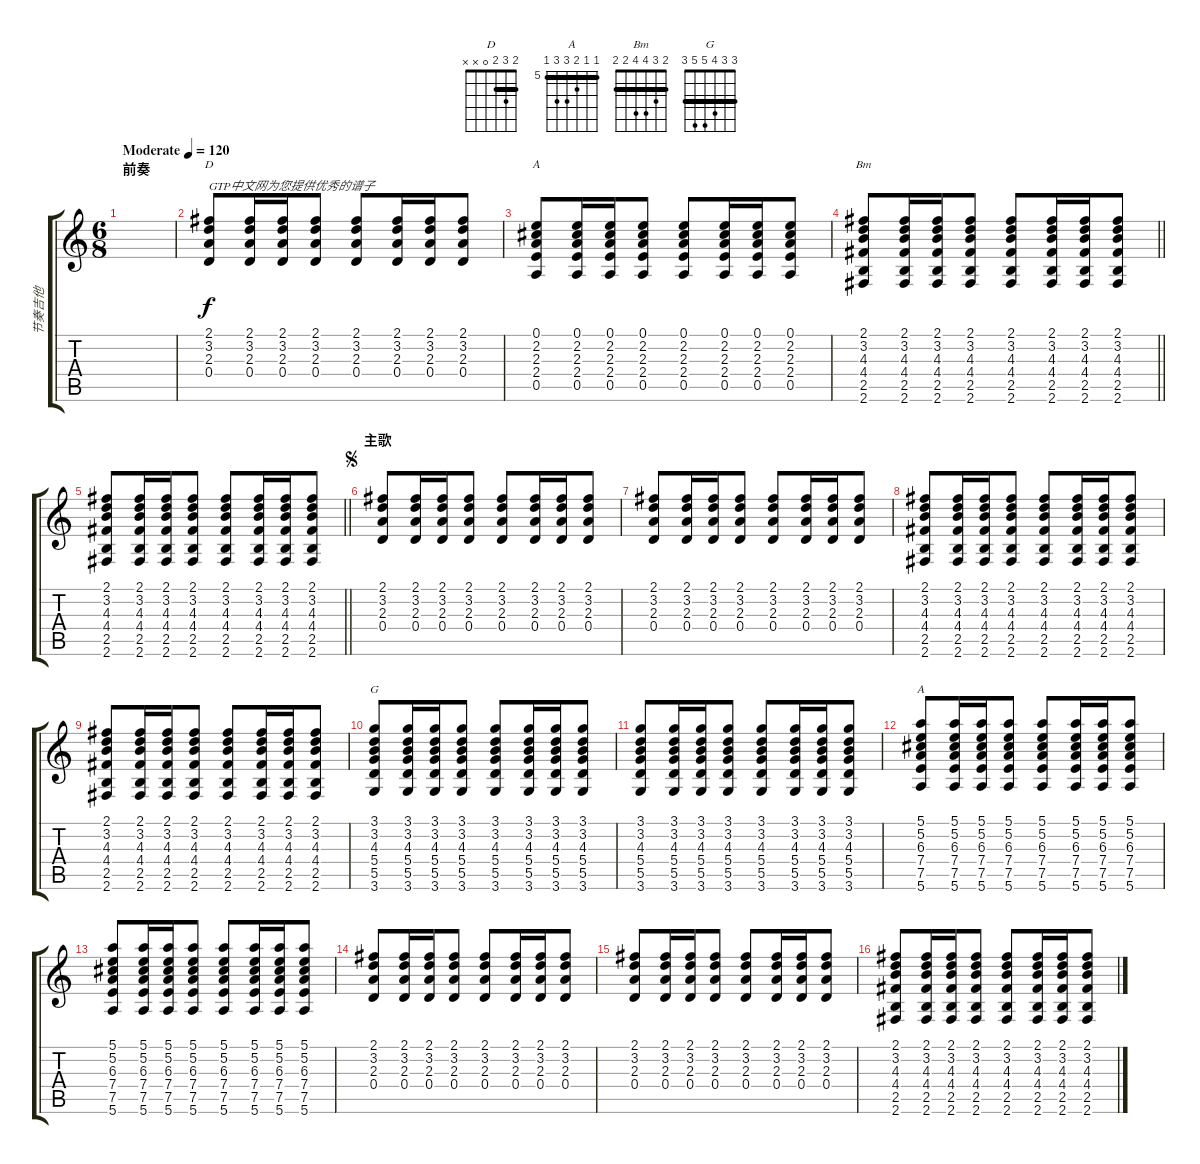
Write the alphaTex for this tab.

\track ("节奏吉他 " "节奏吉他 ") {instrument acousticguitarsteel}
\staff {score tabs}
\tuning (E4 B3 G3 D3 A2 E2) {hide}
\chord ("D" 2 3 2 0 x x) {barre 2}
\chord ("A" 0 2 2 2 0 x)
\chord ("Bm" 2 3 4 4 2 2) {barre 2}
\chord ("G" 3 3 4 5 5 3) {barre 3}
\chord ("A" 5 5 6 7 7 5) {firstfret 5 barre 5}
\ts (6 8)
\section ("" "前奏")
\tempo (120 "Moderate")
\clef g2
\ks c
|
(2.1 3.2 2.3 0.4).8{ch "D" txt "GTP中文网为您提供优秀的谱子"} (2.1 3.2 2.3 0.4).16 (2.1 3.2 2.3 0.4).16 (2.1 3.2 2.3 0.4).8 (2.1 3.2 2.3 0.4).8 (2.1 3.2 2.3 0.4).16 (2.1 3.2 2.3 0.4).16 (2.1 3.2 2.3 0.4).8 |
(0.1 2.2 2.3 2.4 0.5).8{ch "A"} (0.1 2.2 2.3 2.4 0.5).16 (0.1 2.2 2.3 2.4 0.5).16 (0.1 2.2 2.3 2.4 0.5).8 (0.1 2.2 2.3 2.4 0.5).8 (0.1 2.2 2.3 2.4 0.5).16 (0.1 2.2 2.3 2.4 0.5).16 (0.1 2.2 2.3 2.4 0.5).8 |
\barLineRight lightlight
(2.1 3.2 4.3 4.4 2.5 2.6).8{ch "Bm"} (2.1 3.2 4.3 4.4 2.5 2.6).16 (2.1 3.2 4.3 4.4 2.5 2.6).16 (2.1 3.2 4.3 4.4 2.5 2.6).8 (2.1 3.2 4.3 4.4 2.5 2.6).8 (2.1 3.2 4.3 4.4 2.5 2.6).16 (2.1 3.2 4.3 4.4 2.5 2.6).16 (2.1 3.2 4.3 4.4 2.5 2.6).8 |
\barLineRight lightlight
(2.1 3.2 4.3 4.4 2.5 2.6).8 (2.1 3.2 4.3 4.4 2.5 2.6).16 (2.1 3.2 4.3 4.4 2.5 2.6).16 (2.1 3.2 4.3 4.4 2.5 2.6).8 (2.1 3.2 4.3 4.4 2.5 2.6).8 (2.1 3.2 4.3 4.4 2.5 2.6).16 (2.1 3.2 4.3 4.4 2.5 2.6).16 (2.1 3.2 4.3 4.4 2.5 2.6).8 |
\section ("" "主歌 ")
\jump segno
(2.1 3.2 2.3 0.4).8 (2.1 3.2 2.3 0.4).16 (2.1 3.2 2.3 0.4).16 (2.1 3.2 2.3 0.4).8 (2.1 3.2 2.3 0.4).8 (2.1 3.2 2.3 0.4).16 (2.1 3.2 2.3 0.4).16 (2.1 3.2 2.3 0.4).8 |
(2.1 3.2 2.3 0.4).8 (2.1 3.2 2.3 0.4).16 (2.1 3.2 2.3 0.4).16 (2.1 3.2 2.3 0.4).8 (2.1 3.2 2.3 0.4).8 (2.1 3.2 2.3 0.4).16 (2.1 3.2 2.3 0.4).16 (2.1 3.2 2.3 0.4).8 |
(2.1 3.2 4.3 4.4 2.5 2.6).8 (2.1 3.2 4.3 4.4 2.5 2.6).16 (2.1 3.2 4.3 4.4 2.5 2.6).16 (2.1 3.2 4.3 4.4 2.5 2.6).8 (2.1 3.2 4.3 4.4 2.5 2.6).8 (2.1 3.2 4.3 4.4 2.5 2.6).16 (2.1 3.2 4.3 4.4 2.5 2.6).16 (2.1 3.2 4.3 4.4 2.5 2.6).8 |
(2.1 3.2 4.3 4.4 2.5 2.6).8 (2.1 3.2 4.3 4.4 2.5 2.6).16 (2.1 3.2 4.3 4.4 2.5 2.6).16 (2.1 3.2 4.3 4.4 2.5 2.6).8 (2.1 3.2 4.3 4.4 2.5 2.6).8 (2.1 3.2 4.3 4.4 2.5 2.6).16 (2.1 3.2 4.3 4.4 2.5 2.6).16 (2.1 3.2 4.3 4.4 2.5 2.6).8 |
(3.1 3.2 4.3 5.4 5.5 3.6).8{ch "G"} (3.1 3.2 4.3 5.4 5.5 3.6).16 (3.1 3.2 4.3 5.4 5.5 3.6).16 (3.1 3.2 4.3 5.4 5.5 3.6).8 (3.1 3.2 4.3 5.4 5.5 3.6).8 (3.1 3.2 4.3 5.4 5.5 3.6).16 (3.1 3.2 4.3 5.4 5.5 3.6).16 (3.1 3.2 4.3 5.4 5.5 3.6).8 |
(3.1 3.2 4.3 5.4 5.5 3.6).8 (3.1 3.2 4.3 5.4 5.5 3.6).16 (3.1 3.2 4.3 5.4 5.5 3.6).16 (3.1 3.2 4.3 5.4 5.5 3.6).8 (3.1 3.2 4.3 5.4 5.5 3.6).8 (3.1 3.2 4.3 5.4 5.5 3.6).16 (3.1 3.2 4.3 5.4 5.5 3.6).16 (3.1 3.2 4.3 5.4 5.5 3.6).8 |
(5.1 5.2 6.3 7.4 7.5 5.6).8{ch "A"} (5.1 5.2 6.3 7.4 7.5 5.6).16 (5.1 5.2 6.3 7.4 7.5 5.6).16 (5.1 5.2 6.3 7.4 7.5 5.6).8 (5.1 5.2 6.3 7.4 7.5 5.6).8 (5.1 5.2 6.3 7.4 7.5 5.6).16 (5.1 5.2 6.3 7.4 7.5 5.6).16 (5.1 5.2 6.3 7.4 7.5 5.6).8 |
(5.1 5.2 6.3 7.4 7.5 5.6).8 (5.1 5.2 6.3 7.4 7.5 5.6).16 (5.1 5.2 6.3 7.4 7.5 5.6).16 (5.1 5.2 6.3 7.4 7.5 5.6).8 (5.1 5.2 6.3 7.4 7.5 5.6).8 (5.1 5.2 6.3 7.4 7.5 5.6).16 (5.1 5.2 6.3 7.4 7.5 5.6).16 (5.1 5.2 6.3 7.4 7.5 5.6).8 |
(2.1 3.2 2.3 0.4).8 (2.1 3.2 2.3 0.4).16 (2.1 3.2 2.3 0.4).16 (2.1 3.2 2.3 0.4).8 (2.1 3.2 2.3 0.4).8 (2.1 3.2 2.3 0.4).16 (2.1 3.2 2.3 0.4).16 (2.1 3.2 2.3 0.4).8 |
(2.1 3.2 2.3 0.4).8 (2.1 3.2 2.3 0.4).16 (2.1 3.2 2.3 0.4).16 (2.1 3.2 2.3 0.4).8 (2.1 3.2 2.3 0.4).8 (2.1 3.2 2.3 0.4).16 (2.1 3.2 2.3 0.4).16 (2.1 3.2 2.3 0.4).8 |
(2.1 3.2 4.3 4.4 2.5 2.6).8 (2.1 3.2 4.3 4.4 2.5 2.6).16 (2.1 3.2 4.3 4.4 2.5 2.6).16 (2.1 3.2 4.3 4.4 2.5 2.6).8 (2.1 3.2 4.3 4.4 2.5 2.6).8 (2.1 3.2 4.3 4.4 2.5 2.6).16 (2.1 3.2 4.3 4.4 2.5 2.6).16 (2.1 3.2 4.3 4.4 2.5 2.6).8
